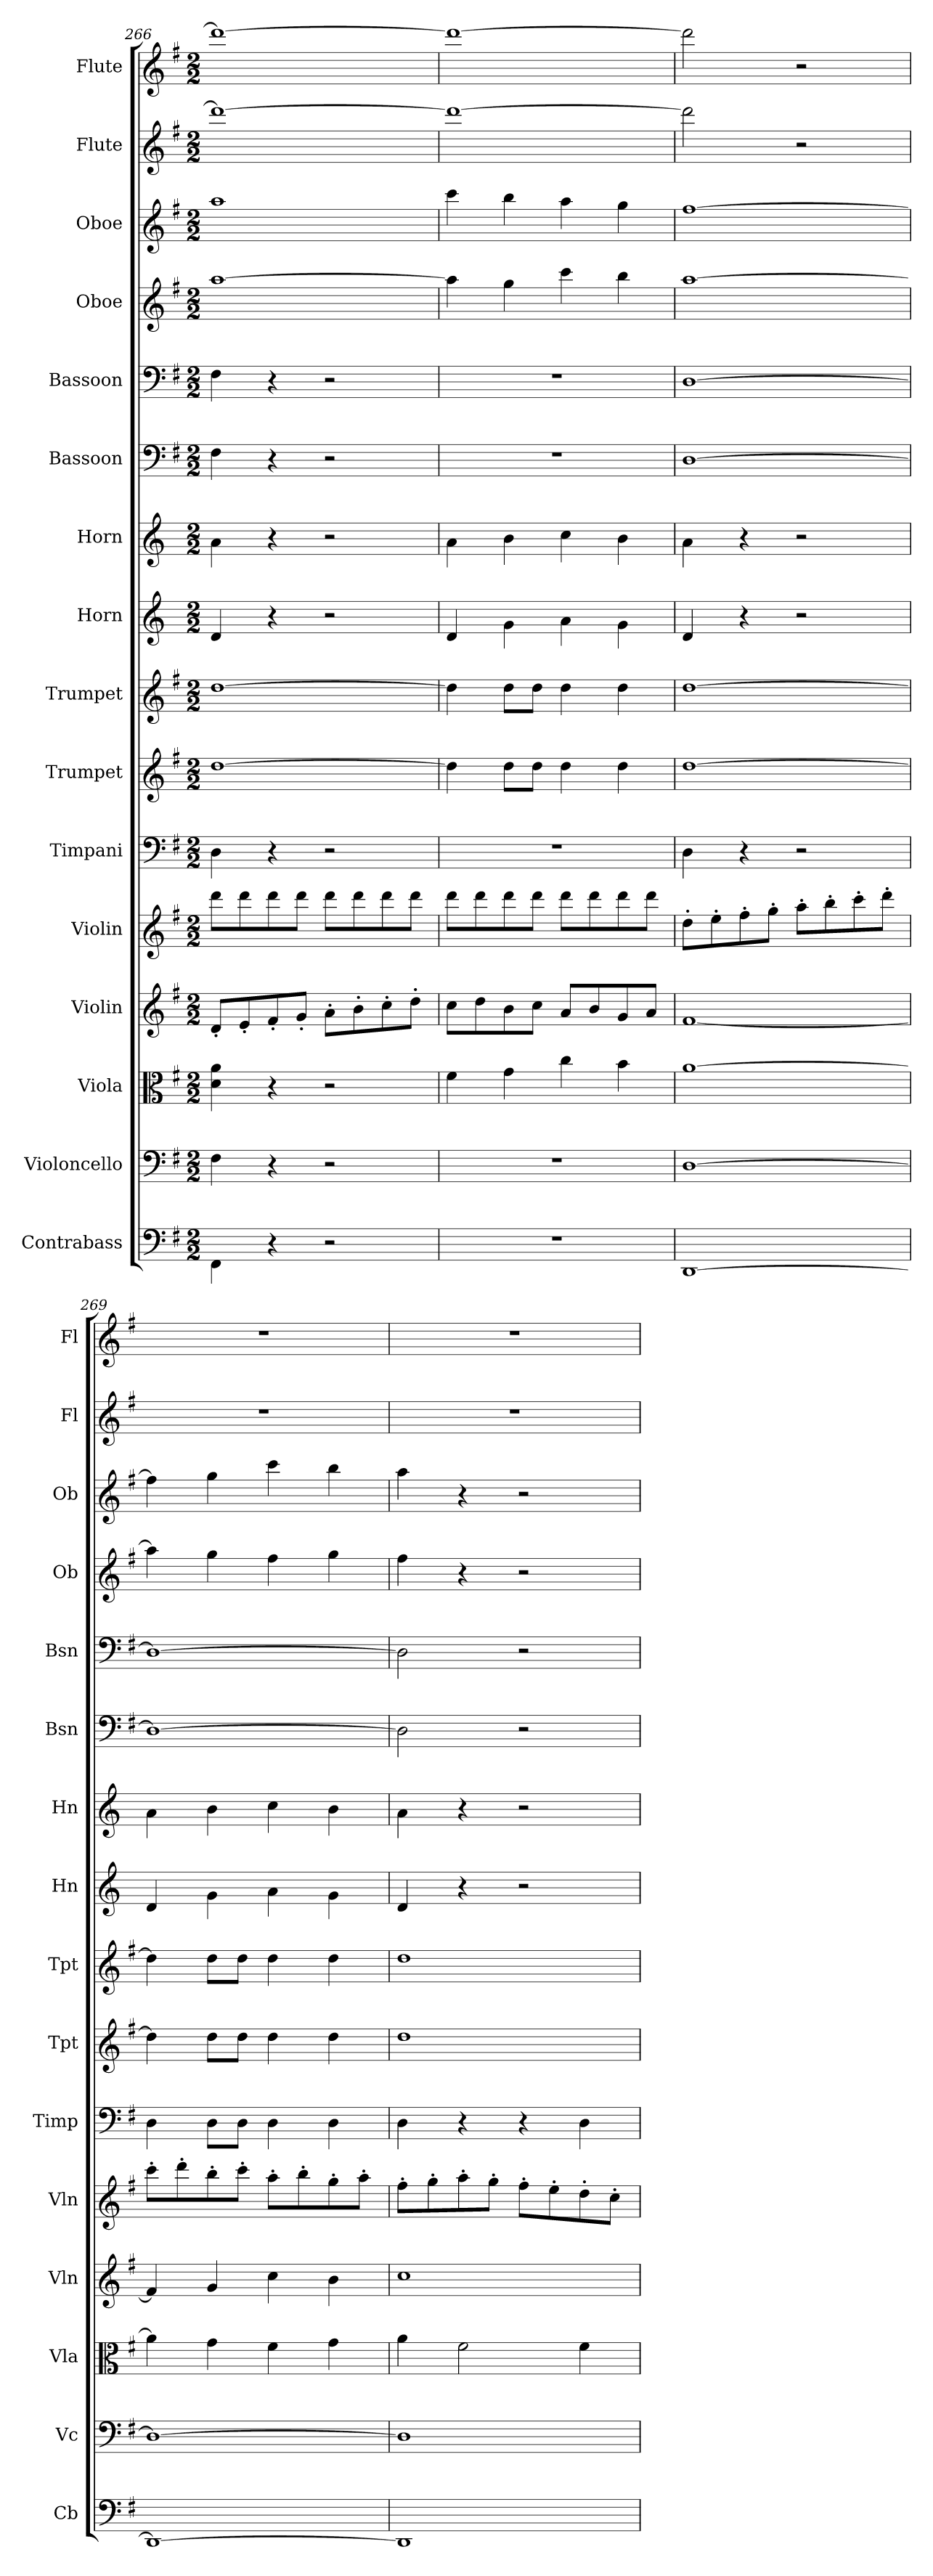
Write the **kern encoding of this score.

**kern	**kern	**kern	**kern	**kern	**kern	**kern	**kern	**kern	**kern	**kern	**kern	**kern	**kern	**kern	**kern
*part16	*part15	*part14	*part13	*part12	*part11	*part10	*part9	*part8	*part7	*part6	*part5	*part4	*part3	*part2	*part1
*staff16	*staff15	*staff14	*staff13	*staff12	*staff11	*staff10	*staff9	*staff8	*staff7	*staff6	*staff5	*staff4	*staff3	*staff2	*staff1
*I"Contrabass	*I"Violoncello	*I"Viola	*I"Violin	*I"Violin	*I"Timpani	*I"Trumpet	*I"Trumpet	*I"Horn	*I"Horn	*I"Bassoon	*I"Bassoon	*I"Oboe	*I"Oboe	*I"Flute	*I"Flute
*I'Cb	*I'Vc	*I'Vla	*I'Vln	*I'Vln	*I'Timp	*I'Tpt	*I'Tpt	*I'Hn	*I'Hn	*I'Bsn	*I'Bsn	*I'Ob	*I'Ob	*I'Fl	*I'Fl
*clefF4	*clefF4	*clefC3	*clefG2	*clefG2	*	*clefG2	*clefG2	*clefG2	*clefG2	*clefF4	*clefF4	*clefG2	*clefG2	*clefG2	*clefG2
*k[f#]	*k[f#]	*k[f#]	*k[f#]	*k[f#]	*k[f#]	*k[f#]	*k[f#]	*k[]	*k[]	*k[f#]	*k[f#]	*k[f#]	*k[f#]	*k[f#]	*k[f#]
*M2/2	*M2/2	*M2/2	*M2/2	*M2/2	*M2/2	*M2/2	*M2/2	*M2/2	*M2/2	*M2/2	*M2/2	*M2/2	*M2/2	*M2/2	*M2/2
=266	=266	=266	=266	=266	=266	=266	=266	=266	=266	=266	=266	=266	=266	=266	=266
4FF#"\	4F#\	4d\ 4a\	8d'/L	8ddd\L	4D\	[1dd\	[1dd\	4d/	4a\	4F#\	4F#\	[1aa\	1aa\	1ddd\_	1ddd\_
.	.	.	8e'/	8ddd\	.	.	.	.	.	.	.	.	.	.	.
4r	4r	4r	8f#'/	8ddd\	4r	.	.	4r	4r	4r	4r	.	.	.	.
.	.	.	8g'/J	8ddd\J	.	.	.	.	.	.	.	.	.	.	.
2r	2r	2r	8a'\L	8ddd\L	2r	.	.	2r	2r	2r	2r	.	.	.	.
.	.	.	8b'\	8ddd\	.	.	.	.	.	.	.	.	.	.	.
.	.	.	8cc'\	8ddd\	.	.	.	.	.	.	.	.	.	.	.
.	.	.	8dd'\J	8ddd\J	.	.	.	.	.	.	.	.	.	.	.
=267	=267	=267	=267	=267	=267	=267	=267	=267	=267	=267	=267	=267	=267	=267	=267
1r	1r	4f#\	8cc\L	8ddd\L	1r	4dd\]	4dd\]	4d/	4a\	1r	1r	4aa\]	4ccc\	1ddd\_	1ddd\_
.	.	.	8dd\	8ddd\	.	.	.	.	.	.	.	.	.	.	.
.	.	4g\	8b\	8ddd\	.	8dd\L	8dd\L	4g\	4b\	.	.	4gg\	4bb\	.	.
.	.	.	8cc\J	8ddd\J	.	8dd\J	8dd\J	.	.	.	.	.	.	.	.
.	.	4cc\	8a/L	8ddd\L	.	4dd\	4dd\	4a\	4cc\	.	.	4ccc\	4aa\	.	.
.	.	.	8b/	8ddd\	.	.	.	.	.	.	.	.	.	.	.
.	.	4b\	8g/	8ddd\	.	4dd\	4dd\	4g\	4b\	.	.	4bb\	4gg\	.	.
.	.	.	8a/J	8ddd\J	.	.	.	.	.	.	.	.	.	.	.
=268	=268	=268	=268	=268	=268	=268	=268	=268	=268	=268	=268	=268	=268	=268	=268
[1DD"\	[1D\	[1a\	[1f#/	8dd'\L	4D\	[1dd\	[1dd\	4d/	4a\	[1D\	[1D\	[1aa\	[1ff#\	2ddd\]	2ddd\]
.	.	.	.	8ee'\	.	.	.	.	.	.	.	.	.	.	.
.	.	.	.	8ff#'\	4r	.	.	4r	4r	.	.	.	.	.	.
.	.	.	.	8gg'\J	.	.	.	.	.	.	.	.	.	.	.
.	.	.	.	8aa'\L	2r	.	.	2r	2r	.	.	.	.	2r	2r
.	.	.	.	8bb'\	.	.	.	.	.	.	.	.	.	.	.
.	.	.	.	8ccc'\	.	.	.	.	.	.	.	.	.	.	.
.	.	.	.	8ddd'\J	.	.	.	.	.	.	.	.	.	.	.
=269	=269	=269	=269	=269	=269	=269	=269	=269	=269	=269	=269	=269	=269	=269	=269
1DD"\_	1D\_	4a\]	4f#/]	8ccc'\L	4D\	4dd\]	4dd\]	4d/	4a\	1D\_	1D\_	4aa\]	4ff#\]	1r	1r
.	.	.	.	8ddd'\	.	.	.	.	.	.	.	.	.	.	.
.	.	4g\	4g/	8bb'\	8D\L	8dd\L	8dd\L	4g\	4b\	.	.	4gg\	4gg\	.	.
.	.	.	.	8ccc'\J	8D\J	8dd\J	8dd\J	.	.	.	.	.	.	.	.
.	.	4f#\	4cc\	8aa'\L	4D\	4dd\	4dd\	4a\	4cc\	.	.	4ff#\	4ccc\	.	.
.	.	.	.	8bb'\	.	.	.	.	.	.	.	.	.	.	.
.	.	4g\	4b\	8gg'\	4D\	4dd\	4dd\	4g\	4b\	.	.	4gg\	4bb\	.	.
.	.	.	.	8aa'\J	.	.	.	.	.	.	.	.	.	.	.
=270	=270	=270	=270	=270	=270	=270	=270	=270	=270	=270	=270	=270	=270	=270	=270
1DD"\]	1D\]	4a\	1cc\	8ff#'\L	4D\	1dd\	1dd\	4d/	4a\	2D\]	2D\]	4ff#\	4aa\	1r	1r
.	.	.	.	8gg'\	.	.	.	.	.	.	.	.	.	.	.
.	.	2f#\	.	8aa'\	4r	.	.	4r	4r	.	.	4r	4r	.	.
.	.	.	.	8gg'\J	.	.	.	.	.	.	.	.	.	.	.
.	.	.	.	8ff#'\L	4r	.	.	2r	2r	2r	2r	2r	2r	.	.
.	.	.	.	8ee'\	.	.	.	.	.	.	.	.	.	.	.
.	.	4f#\	.	8dd'\	4D\	.	.	.	.	.	.	.	.	.	.
.	.	.	.	8cc'\J	.	.	.	.	.	.	.	.	.	.	.
=	=	=	=	=	=	=	=	=	=	=	=	=	=	=	=
*-	*-	*-	*-	*-	*-	*-	*-	*-	*-	*-	*-	*-	*-	*-	*-
